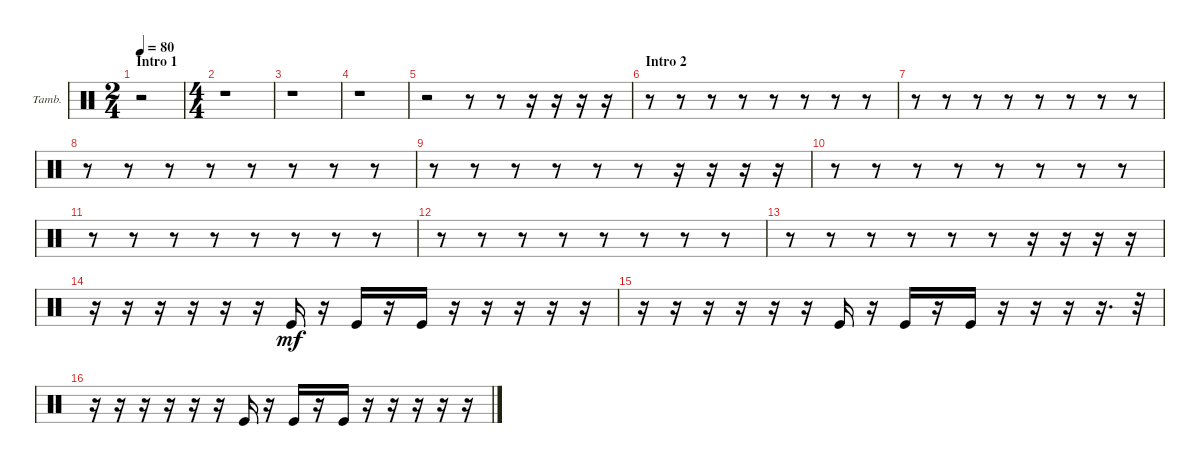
\bracketExtendMode groupsimilarinstruments
\firstSystemTrackNameOrientation horizontal
\otherSystemsTrackNameOrientation horizontal
\track ("Tambourine" "Tamb.") {instrument percussion}
\staff {score}
\articulation defaults
\ts (2 4)
\section ("" "Intro 1")
\tempo 80
\clef neutral
\ks c
r.2{dy mf} |
\ts (4 4)
r.1 |
r.1 |
r.1 |
r.2 r.8 r.8 r.16 r.16 r.16 r.16 |
\section ("" "Intro 2")
r.8 r.8 r.8 r.8 r.8 r.8 r.8 r.8 |
r.8 r.8 r.8 r.8 r.8 r.8 r.8 r.8 |
r.8 r.8 r.8 r.8 r.8 r.8 r.8 r.8 |
r.8 r.8 r.8 r.8 r.8 r.8 r.16 r.16 r.16 r.16 |
r.8 r.8 r.8 r.8 r.8 r.8 r.8 r.8 |
r.8 r.8 r.8 r.8 r.8 r.8 r.8 r.8 |
r.8 r.8 r.8 r.8 r.8 r.8 r.8 r.8 |
r.8 r.8 r.8 r.8 r.8 r.8 r.16 r.16 r.16 r.16 |
r.16 r.16 r.16 r.16 r.16 r.16 "Kick (hit)".16 r.16 "Kick (hit)".16 r.16 "Kick (hit)".16 r.16 r.16 r.16 r.16 r.16 |
r.16 r.16 r.16 r.16 r.16 r.16 "Kick (hit)".16 r.16 "Kick (hit)".16 r.16 "Kick (hit)".16 r.16 r.16 r.16 r.16{d} r.32 |
r.16 r.16 r.16 r.16 r.16 r.16 "Kick (hit)".16 r.16 "Kick (hit)".16 r.16 "Kick (hit)".16 r.16 r.16 r.16 r.16 r.16
